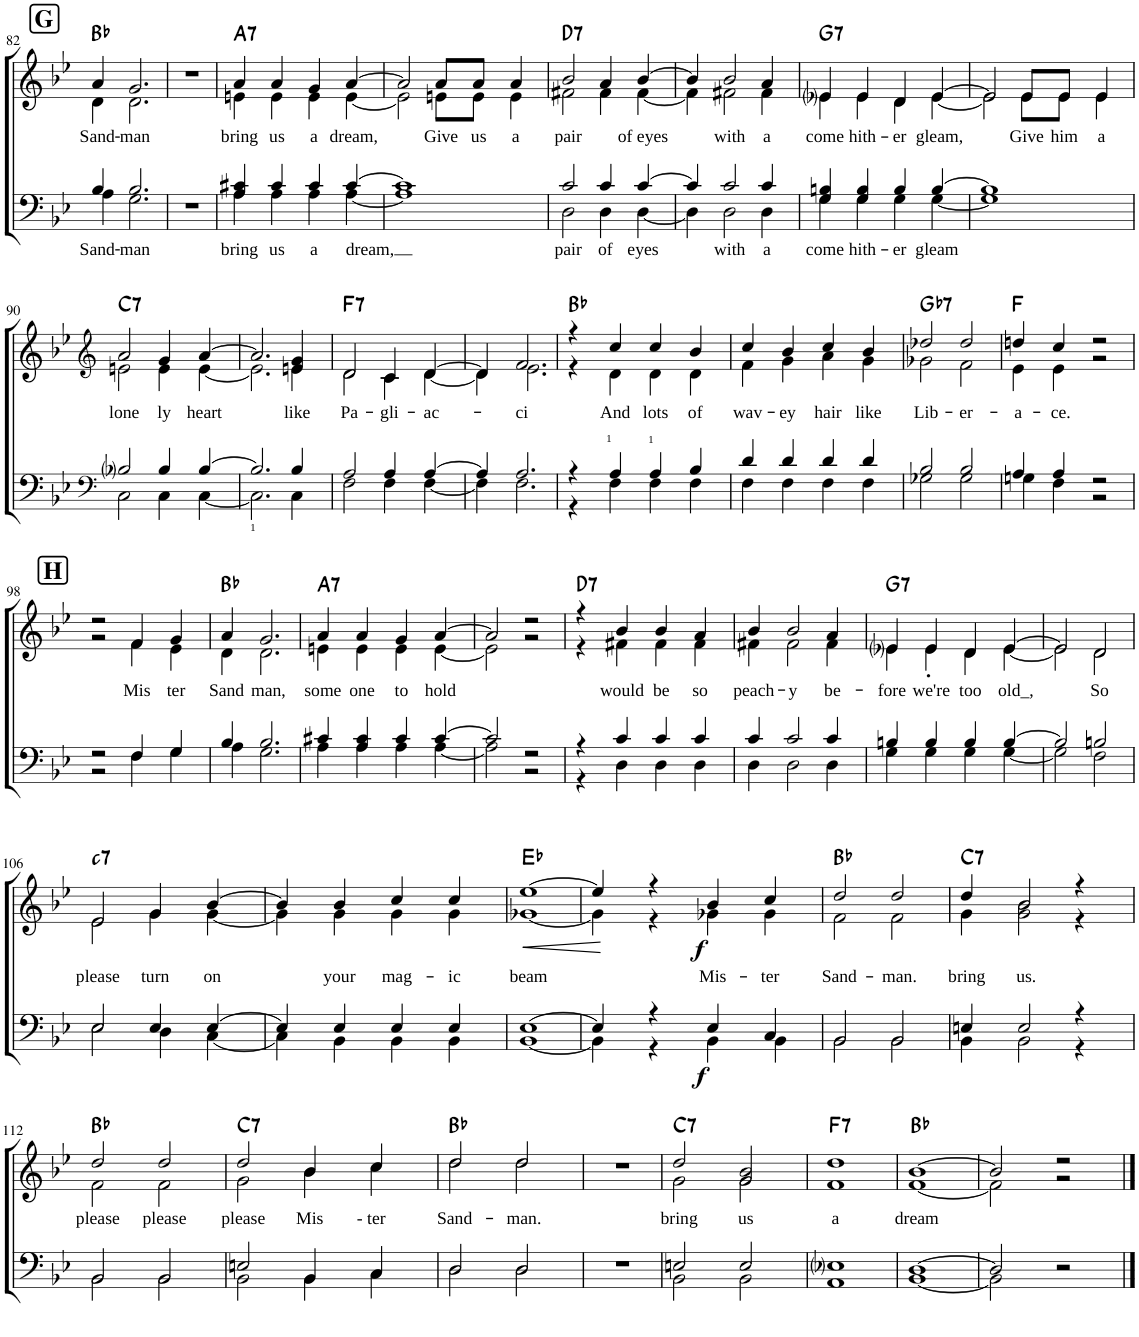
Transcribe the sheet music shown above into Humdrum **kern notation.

**kern	**text	**dynam	**kern	**text	**dynam	**harte
*part2	*part2	*part2	*part1	*part1	*part1	*part1
*staff2	*staff2	*staff2	*staff1	*staff1	*staff1	*
*I"unbenannt1	*	*	*I"unbenannt	*	*	*
!!LO:PB:g=z
*clefF4	*	*	*clefG2	*	*	*
*	*	*	*Trd1c2	*	*	*
*k[b-e-]	*	*	*k[b-e-]	*	*	*
*M4/4	*	*	*M4/4	*	*	*
=82	=82	=82	=82	=82	=82	=82
!	!	!	!LO:TX:a:B:t=G	!	!	!
!	!LO:LY:b	!	!	!LO:LY:b	!	!
*^	*	*	*^	*	*	*
4B-/	4A\	Sand-	.	4a/	4d\	Sand-	.	Bb:maj
!	!	!LO:LY:b	!	!	!	!LO:LY:b	!	!
2.B-/	2.G\	-man	.	2.g/	2.d\	man	.	.
*v	*v	*	*	*	*	*	*	*
*	*	*	*v	*v	*	*	*
=83	=83	=83	=83	=83	=83	=83
1r	.	.	1r	.	.	.
=84	=84	=84	=84	=84	=84	=84
!	!LO:LY:b	!	!	!LO:LY:b	!	!LO:H:kt=7
*^	*	*	*^	*	*	*
4A/ 4c#X/	4A\	bring	.	4a/	4en\	bring	.	A:7
!	!	!LO:LY:b	!	!	!	!LO:LY:b	!	!
4c#/	4A\	us	.	4a/	4e\	us	.	.
!	!	!LO:LY:b	!	!	!	!LO:LY:b	!	!
4c#/	4A\	a	.	4g/	4e\	a	.	.
!	!	!LO:LY:b	!	!	!	!LO:LY:b	!	!
[4c#/	[4A\	dream,	.	[4a/	[4e\	dream,	.	.
=85	=85	=85	=85	=85	=85	=85	=85	=85
1c#]	1A]	.	.	2a/]	2e\]	.	.	.
!	!	!	!	!	!	!LO:LY:b	!	!
.	.	.	.	8a/L	8en\L	Give	.	.
!	!	!	!	!	!	!LO:LY:b	!	!
.	.	.	.	8a/J	8e\J	us	.	.
!	!	!	!	!	!	!LO:LY:b	!	!
.	.	.	.	4a/	4e\	a	.	.
=86	=86	=86	=86	=86	=86	=86	=86	=86
!	!	!LO:LY:b	!	!	!	!LO:LY:b	!	!LO:H:kt=7
2c/	2D\	pair	.	2b-/	2f#X\	pair	.	D:7
!	!	!LO:LY:b	!	!	!	!	!	!
4c/	4D\	of	.	4a/	4f#\	.	.	.
!	!	!LO:LY:b	!	!	!	!LO:LY:b	!	!
[4c/	[4D\	eyes	.	[4b-/	[4f#\	of eyes	.	.
=87	=87	=87	=87	=87	=87	=87	=87	=87
4c/]	4D\]	.	.	4b-/]	4f#\]	.	.	.
!	!	!LO:LY:b	!	!	!	!LO:LY:b	!	!
2c/	2D\	with	.	2b-/	2f#X\	with	.	.
!	!	!LO:LY:b	!	!	!	!LO:LY:b	!	!
4c/	4D\	a	.	4a/	4f#\	a	.	.
=88	=88	=88	=88	=88	=88	=88	=88	=88
!	!	!LO:LY:b	!	!	!	!LO:LY:b	!	!LO:H:kt=7
4G/ 4Bn/	4G\	come	.	4e-i/	4e-\	come	.	G:7
!	!	!LO:LY:b	!	!	!	!LO:LY:b	!	!
4G/ 4B/	4G\	hith-	.	4e-/	4e-\	hith-	.	.
!	!	!LO:LY:b	!	!	!	!LO:LY:b	!	!
4B/	4G\	er	.	4d/	4d\	er	.	.
!	!	!LO:LY:b	!	!	!	!LO:LY:b	!	!
[4B/	[4G\	gleam	.	[4e-/	[4e-\	gleam,	.	.
=89	=89	=89	=89	=89	=89	=89	=89	=89
1B]	1G]	.	.	2e-/]	2e-\]	.	.	.
!	!	!	!	!	!	!LO:LY:b	!	!
.	.	.	.	8e-/L	8e-\L	Give	.	.
!	!	!	!	!	!	!LO:LY:b	!	!
.	.	.	.	8e-/J	8e-\J	him	.	.
!	!	!	!	!	!	!LO:LY:b	!	!
.	.	.	.	4e-/	4e-\	a	.	.
!!LO:LB:g=z	!!
=90	=90	=90	=90	=90	=90	=90	=90	=90
*clefF4	*	*	*	*clefG2	*	*	*	*
!	!	!	!	!	!	!LO:LY:b	!	!LO:H:kt=7
2B-i/	2C\	.	.	2a/	2en\	lone	.	C:7
!	!	!	!	!	!	!LO:LY:b	!	!
4B-/	4C\	.	.	4g/	4e\	ly	.	.
!	!	!	!	!	!	!LO:LY:b	!	!
[4B-/	[4C\	.	.	[4a/	[4e\	heart	.	.
=91	=91	=91	=91	=91	=91	=91	=91	=91
!LO:TX:b:t=1	!	!	!	!	!	!	!	!
2.B-/]	2.C\]	.	.	2.a/]	2.e\]	.	.	.
!	!	!	!	!	!	!LO:LY:b	!	!
4B-/	4C\	.	.	4en/ 4g/	4e\	like	.	.
=92	=92	=92	=92	=92	=92	=92	=92	=92
!	!	!	!	!	!	!LO:LY:b	!	!LO:H:kt=7
2A/	2F\	.	.	2d/	2d\	Pa-	.	F:7
!	!	!	!	!	!	!LO:LY:b	!	!
4A/	4F\	.	.	4c/	4c\	gli-	.	.
!	!	!	!	!	!	!LO:LY:b	!	!
[4A/	[4F\	.	.	[4d/	[4d\	ac-	.	.
=93	=93	=93	=93	=93	=93	=93	=93	=93
4A/]	4F\]	.	.	4d/]	4d\]	.	.	.
!	!	!	!	!	!	!LO:LY:b	!	!
2.A/	2.F\	.	.	2.f/	2.e-\	ci	.	.
=94	=94	=94	=94	=94	=94	=94	=94	=94
4r	4r	.	.	4r	4r	.	.	Bb:maj
!	!	!	!	!LO:TX:b:t=1	!	!	!	!
!	!	!	!	!	!	!LO:LY:b	!	!
4A/	4F\	.	.	4cc/	4d\	And	.	.
!	!	!	!	!LO:TX:b:t=1	!	!	!	!
!	!	!	!	!	!	!LO:LY:b	!	!
4A/	4F\	.	.	4cc/	4d\	lots	.	.
!	!	!	!	!	!	!LO:LY:b	!	!
4B-/	4F\	.	.	4b-/	4d\	of	.	.
=95	=95	=95	=95	=95	=95	=95	=95	=95
!	!	!	!	!	!	!LO:LY:b	!	!
4d/	4F\	.	.	4cc/	4f\	wav-	.	.
!	!	!	!	!	!	!LO:LY:b	!	!
4d/	4F\	.	.	4b-/	4g\	ey	.	.
!	!	!	!	!	!	!LO:LY:b	!	!
4d/	4F\	.	.	4cc/	4a\	hair	.	.
!	!	!	!	!	!	!LO:LY:b	!	!
4d/	4F\	.	.	4b-/	4g\	like	.	.
=96	=96	=96	=96	=96	=96	=96	=96	=96
!	!	!	!	!	!	!LO:LY:b	!	!LO:H:kt=7
2B-/	2G-X\	.	.	2dd-X/	2g-X\	Lib-	.	Gb:7
!	!	!	!	!	!	!LO:LY:b	!	!
2B-/	2G-\	.	.	2dd-/	2f\	er-	.	.
=97	=97	=97	=97	=97	=97	=97	=97	=97
!	!	!	!	!	!	!LO:LY:b	!	!
4A/	4Gn\	.	.	4ddn/	4e-\	a-	.	F:maj
!	!	!	!	!	!	!LO:LY:b	!	!
4A/	4F\	.	.	4cc/	4e-\	ce.	.	.
2r	2r	.	.	2r	2r	.	.	.
!!LO:LB:g=z	!!
=98	=98	=98	=98	=98	=98	=98	=98	=98
!	!	!	!	!LO:TX:a:B:t=H	!	!	!	!
2r	2r	.	.	2r	2r	.	.	.
!	!	!	!	!	!	!LO:LY:b	!	!
4F/	4F\	.	.	4f/	4f\	Mis	.	.
!	!	!	!	!	!	!LO:LY:b	!	!
4G/	4G\	.	.	4g/	4e-\	ter	.	.
=99	=99	=99	=99	=99	=99	=99	=99	=99
!	!	!	!	!	!	!LO:LY:b	!	!
4B-/	4A\	.	.	4a/	4d\	Sand	.	Bb:maj
!	!	!	!	!	!	!LO:LY:b	!	!
2.B-/	2.G\	.	.	2.g/	2.d\	man,	.	.
=100	=100	=100	=100	=100	=100	=100	=100	=100
!	!	!	!	!	!	!LO:LY:b	!	!LO:H:kt=7
4c#X/	4A\	.	.	4a/	4en\	some	.	A:7
!	!	!	!	!	!	!LO:LY:b	!	!
4A/ 4c#/	4A\	.	.	4a/	4e\	one	.	.
!	!	!	!	!	!	!LO:LY:b	!	!
4c#/	4A\	.	.	4g/	4e\	to	.	.
!	!	!	!	!	!	!LO:LY:b	!	!
[4c#/	[4A\	.	.	[4a/	[4e\	hold	.	.
=101	=101	=101	=101	=101	=101	=101	=101	=101
2c#/]	2A\]	.	.	2a/]	2e\]	.	.	.
2r	2r	.	.	2r	2r	.	.	.
=102	=102	=102	=102	=102	=102	=102	=102	=102
!	!	!	!	!	!	!	!	!LO:H:kt=7
4r	4r	.	.	4r	4r	.	.	D:7
!	!	!	!	!	!	!LO:LY:b	!	!
4c/	4D\	.	.	4b-/	4f#X\	would	.	.
!	!	!	!	!	!	!LO:LY:b	!	!
4c/	4D\	.	.	4b-/	4f#\	be	.	.
!	!	!	!	!	!	!LO:LY:b	!	!
4c/	4D\	.	.	4a/	4f#\	so	.	.
=103	=103	=103	=103	=103	=103	=103	=103	=103
!	!	!	!	!	!	!LO:LY:b	!	!
4c/	4D\	.	.	4b-/	4f#X\	peach-	.	.
!	!	!	!	!	!	!LO:LY:b	!	!
2c/	2D\	.	.	2b-/	2f#\	y	.	.
!	!	!	!	!	!	!LO:LY:b	!	!
4c/	4D\	.	.	4a/	4f#\	be-	.	.
=104	=104	=104	=104	=104	=104	=104	=104	=104
!	!	!	!	!	!	!LO:LY:b	!	!LO:H:kt=7
4Bn/	4G\	.	.	4e-i/	4e-\	fore	.	G:7
!	!	!	!	!	!	!LO:LY:b	!	!
4B/	4G\	.	.	4e-/	4e-'\	we're	.	.
!	!	!	!	!	!	!LO:LY:b	!	!
4B/	4G\	.	.	4d/	4d\	too	.	.
!	!	!	!	!	!	!LO:LY:b	!	!
[4B/	[4G\	.	.	[4e-/	[4e-\	old_,	.	.
=105	=105	=105	=105	=105	=105	=105	=105	=105
2B/]	2G\]	.	.	2e-/]	2e-\]	.	.	.
!	!	!	!	!	!	!LO:LY:b	!	!
2Bn/	2F\	.	.	2d/	2d\	So	.	.
!!LO:LB:g=z	!!
=106	=106	=106	=106	=106	=106	=106	=106	=106
!	!	!	!	!	!	!LO:LY:b	!	!LO:H:kt=7
2E-/	2E-\	.	.	2e-/	2e-\	please	.	C:min7
!	!	!	!	!	!	!LO:LY:b	!	!
4E-/	4D\	.	.	4g/	4g\	turn	.	.
!	!	!	!	!	!	!LO:LY:b	!	!
[4E-/	[4C\	.	.	[4b-/	[4g\	on	.	.
=107	=107	=107	=107	=107	=107	=107	=107	=107
4E-/]	4C\]	.	.	4b-/]	4g\]	.	.	.
!	!	!	!	!	!	!LO:LY:b	!	!
4E-/	4BB-\	.	.	4b-/	4g\	your	.	.
!	!	!	!	!	!	!LO:LY:b	!	!
4E-/	4BB-\	.	.	4cc/	4g\	mag-	.	.
!	!	!	!	!	!	!LO:LY:b	!	!
4E-/	4BB-\	.	.	4cc/	4g\	ic	.	.
=108	=108	=108	=108	=108	=108	=108	=108	=108
!	!	!	!	!	!	!LO:LY:b	!LO:HP:b	!
[1E-	[1BB-	.	.	[1ee-	[1g-X	beam	<	Eb:maj
*v	*v	*	*	*	*	*	*	*
*	*	*	*v	*v	*	*	*
.	.	.	.	.	[	.
=109	=109	=109	=109	=109	=109	=109
*^	*	*	*^	*	*	*
4E-/]	4BB-\]	.	.	4ee-/]	4g-\]	.	.	.
4r	4r	.	.	4r	4r	.	.	.
!	!	!	!LO:DY:b	!	!	!LO:LY:b	!LO:DY:b	!
4E-/	4BB-\	.	f	4b-/	4g-X\	Mis-	f	.
!	!	!	!	!	!	!LO:LY:b	!	!
4C/	4BB-\	.	.	4cc/	4g-\	ter	.	.
=110	=110	=110	=110	=110	=110	=110	=110	=110
!	!	!	!	!	!	!LO:LY:b	!	!
2BB-/	2BB-\	.	.	2dd/	2f\	Sand-	.	Bb:maj
!	!	!	!	!	!	!LO:LY:b	!	!
2BB-/	2BB-\	.	.	2dd/	2f\	man.	.	.
=111	=111	=111	=111	=111	=111	=111	=111	=111
!	!	!	!	!	!	!LO:LY:b	!	!LO:H:kt=7
4En/	4BB-\	.	.	4dd/	4g\	bring	.	C:7
!	!	!	!	!	!	!LO:LY:b	!	!
2E/	2BB-\	.	.	2b-/	2g\ 2b-\	us.	.	.
4r	4r	.	.	4r	4r	.	.	.
!!LO:LB:g=z	!!
=112	=112	=112	=112	=112	=112	=112	=112	=112
!	!	!	!	!	!	!LO:LY:b	!	!
2BB-/	2BB-\	.	.	2dd/	2f\	please	.	Bb:maj
!	!	!	!	!	!	!LO:LY:b	!	!
2BB-/	2BB-\	.	.	2dd/	2f\	please	.	.
=113	=113	=113	=113	=113	=113	=113	=113	=113
!	!	!	!	!	!	!LO:LY:b	!	!LO:H:kt=7
2En/	2BB-\	.	.	2dd/	2g\	please	.	C:7
!	!	!	!	!	!	!LO:LY:b	!	!
4BB-/	4BB-\	.	.	4b-/	4b-\	Mis	.	.
!	!	!	!	!	!	!LO:LY:b	!	!
4C/	4C\	.	.	4cc/	4cc\	- ter	.	.
=114	=114	=114	=114	=114	=114	=114	=114	=114
!	!	!	!	!	!	!LO:LY:b	!	!
2D/	2D\	.	.	2dd/	2dd\	Sand-	.	Bb:maj
!	!	!	!	!	!	!LO:LY:b	!	!
2D/	2D\	.	.	2dd/	2dd\	man.	.	.
*v	*v	*	*	*	*	*	*	*
*	*	*	*v	*v	*	*	*
=115	=115	=115	=115	=115	=115	=115
1r	.	.	1r	.	.	.
=116	=116	=116	=116	=116	=116	=116
*^	*	*	*^	*	*	*
!	!	!	!	!	!	!LO:LY:b	!	!LO:H:kt=7
2En/	2BB-\	.	.	2dd/	2g\	bring	.	C:7
!	!	!	!	!	!	!LO:LY:b	!	!
2E/	2BB-\	.	.	2g/ 2b-/	2g\	us	.	.
=117	=117	=117	=117	=117	=117	=117	=117	=117
!	!	!	!	!	!	!LO:LY:b	!	!LO:H:kt=7
1E-i	1AA	.	.	1dd	1f	a	.	F:7
=118	=118	=118	=118	=118	=118	=118	=118	=118
!	!	!	!	!	!	!LO:LY:b	!	!
[1D	[1BB-	.	.	[1b-	[1f	dream	.	Bb:maj
=119	=119	=119	=119	=119	=119	=119	=119	=119
2D/]	2BB-\]	.	.	2b-/]	2f\]	.	.	.
2r	2ryy	.	.	2r	2r	.	.	.
*v	*v	*	*	*	*	*	*	*
*	*	*	*v	*v	*	*	*
==	==	==	==	==	==	==
*-	*-	*-	*-	*-	*-	*-
